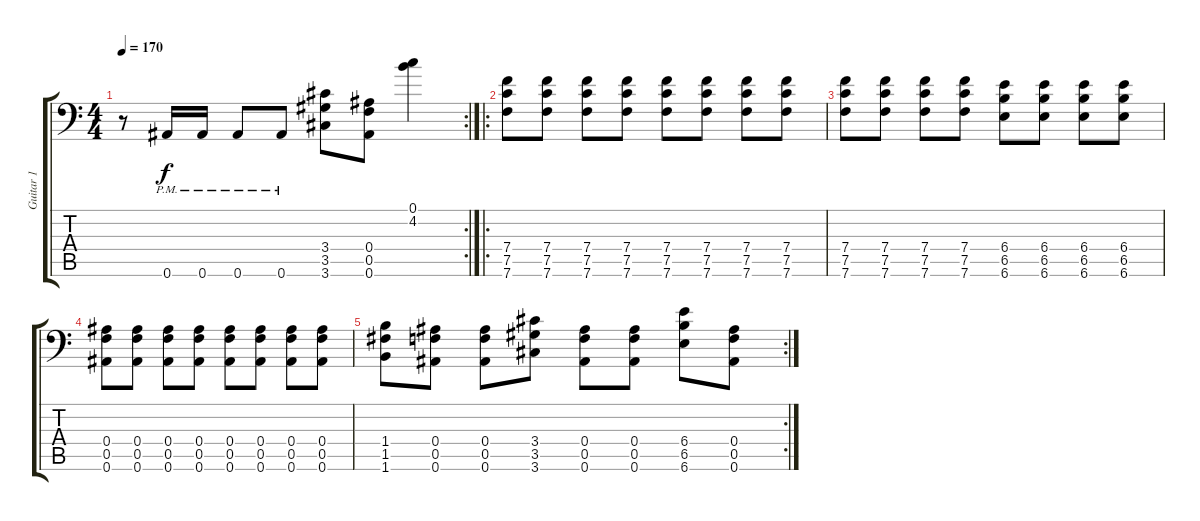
\track ("Guitar 1" "Guitar 1") {instrument distortionguitar}
\staff {score tabs}
\tuning (C4 G3 Eb3 Bb2 F2 Bb1) {hide}
\rc 2
\ts (4 4)
\tempo 170
\clef f4
\ks c
r.8{dy f} 0.6{pm}.16 0.6{pm}.16 0.6{pm}.8 0.6{pm}.8 (3.4 3.5 3.6).8 (0.4 0.5 0.6).8 (0.1 4.2).4 |
\ro
(7.4 7.5 7.6).8 (7.4 7.5 7.6).8 (7.4 7.5 7.6).8 (7.4 7.5 7.6).8 (7.4 7.5 7.6).8 (7.4 7.5 7.6).8 (7.4 7.5 7.6).8 (7.4 7.5 7.6).8 |
(7.4 7.5 7.6).8 (7.4 7.5 7.6).8 (7.4 7.5 7.6).8 (7.4 7.5 7.6).8 (6.4 6.5 6.6).8 (6.4 6.5 6.6).8 (6.4 6.5 6.6).8 (6.4 6.5 6.6).8 |
(0.4 0.5 0.6).8 (0.4 0.5 0.6).8 (0.4 0.5 0.6).8 (0.4 0.5 0.6).8 (0.4 0.5 0.6).8 (0.4 0.5 0.6).8 (0.4 0.5 0.6).8 (0.4 0.5 0.6).8 |
\rc 2
(1.4 1.5 1.6).8 (0.4 0.5 0.6).8 (0.4 0.5 0.6).8 (3.4 3.5 3.6).8 (0.4 0.5 0.6).8 (0.4 0.5 0.6).8 (6.4 6.5 6.6).8 (0.4 0.5 0.6).8
